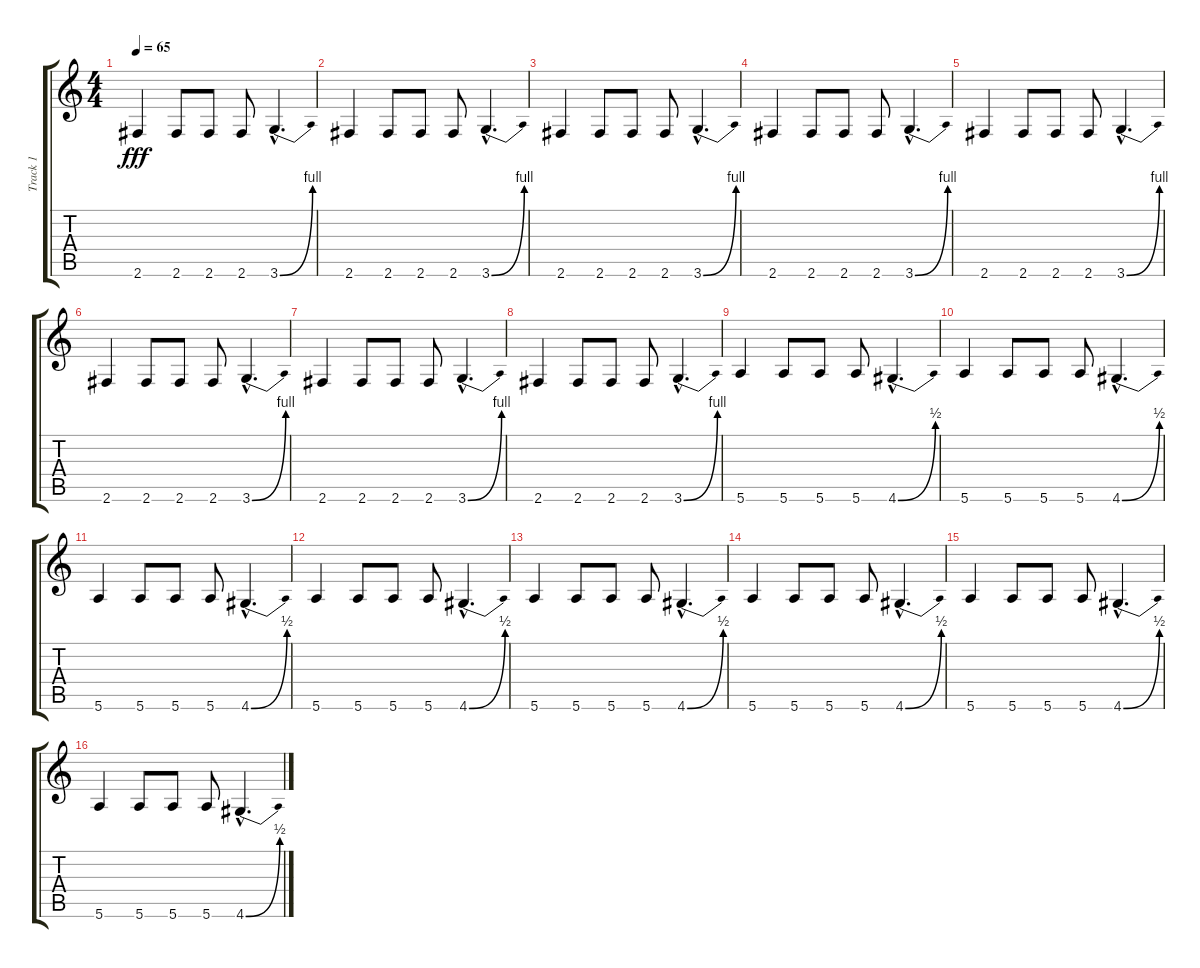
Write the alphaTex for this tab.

\track ("Track 1" "Track 1") {instrument distortionguitar}
\staff {score tabs}
\tuning (E4 B3 G3 D3 A2 E2) {hide}
\ts (4 4)
\tempo 65
\clef g2
\ks c
2.6.4{dy fff} 2.6.8 2.6.8 2.6.8 3.6{be (bend 0 0 60 4) hac}.4{d} |
2.6.4 2.6.8 2.6.8 2.6.8 3.6{be (bend 0 0 60 4) hac}.4{d} |
2.6.4 2.6.8 2.6.8 2.6.8 3.6{be (bend 0 0 60 4) hac}.4{d} |
2.6.4 2.6.8 2.6.8 2.6.8 3.6{be (bend 0 0 60 4) hac}.4{d} |
2.6.4 2.6.8 2.6.8 2.6.8 3.6{be (bend 0 0 60 4) hac}.4{d} |
2.6.4 2.6.8 2.6.8 2.6.8 3.6{be (bend 0 0 60 4) hac}.4{d} |
2.6.4 2.6.8 2.6.8 2.6.8 3.6{be (bend 0 0 60 4) hac}.4{d} |
2.6.4 2.6.8 2.6.8 2.6.8 3.6{be (bend 0 0 60 4) hac}.4{d} |
5.6.4 5.6.8 5.6.8 5.6.8 4.6{be (bend 0 0 60 2) hac}.4{d} |
5.6.4 5.6.8 5.6.8 5.6.8 4.6{be (bend 0 0 60 2) hac}.4{d} |
5.6.4 5.6.8 5.6.8 5.6.8 4.6{be (bend 0 0 60 2) hac}.4{d} |
5.6.4 5.6.8 5.6.8 5.6.8 4.6{be (bend 0 0 60 2) hac}.4{d} |
5.6.4 5.6.8 5.6.8 5.6.8 4.6{be (bend 0 0 60 2) hac}.4{d} |
5.6.4 5.6.8 5.6.8 5.6.8 4.6{be (bend 0 0 60 2) hac}.4{d} |
5.6.4 5.6.8 5.6.8 5.6.8 4.6{be (bend 0 0 60 2) hac}.4{d} |
5.6.4 5.6.8 5.6.8 5.6.8 4.6{be (bend 0 0 60 2) hac}.4{d}
